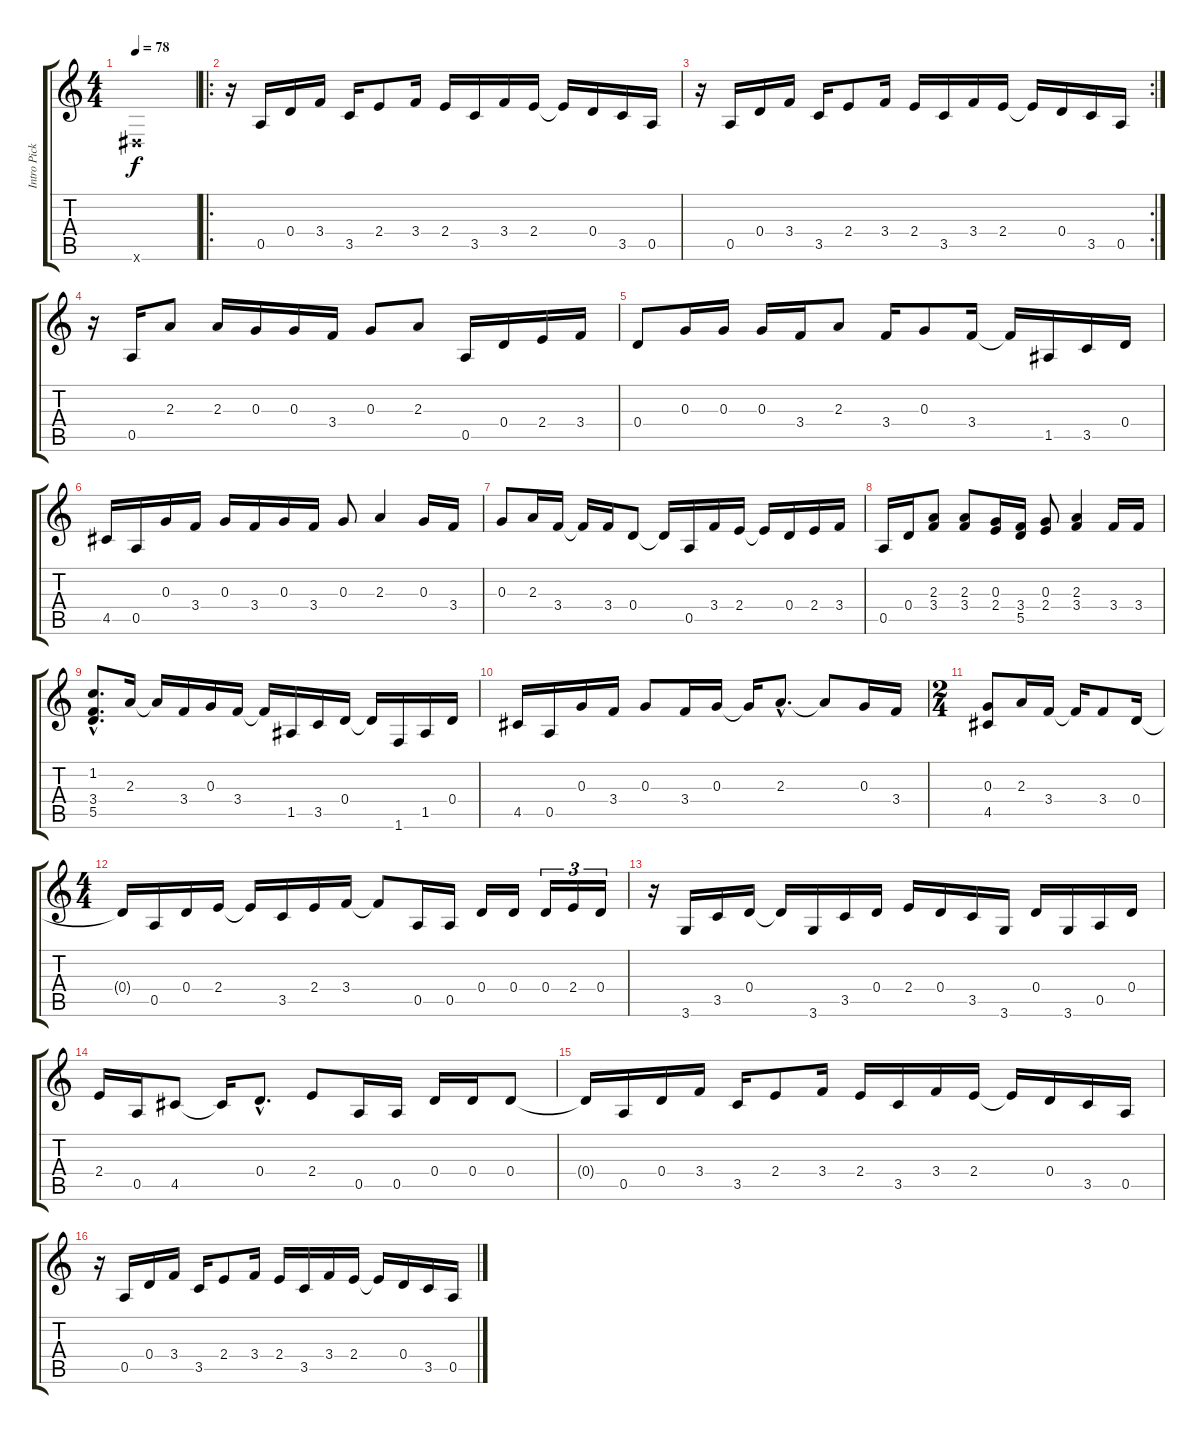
\track ("Intro Pick/Lead" "Intro Pick") {instrument acousticguitarsteel}
\staff {score tabs}
\tuning (E4 B3 G3 D3 A2 E2) {hide}
\ts (4 4)
\tempo 78
\clef g2
\ks c
-1.6{x}.1{dy f instrument acousticguitarsteel} |
\ro
r.16 0.5.16 0.4.16 3.4.16 3.5.16 2.4.8 3.4.16 2.4.16 3.5.16 3.4.16 2.4.16 2.4{t}.16 0.4.16 3.5.16 0.5.16 |
\rc 2
r.16 0.5.16 0.4.16 3.4.16 3.5.16 2.4.8 3.4.16 2.4.16 3.5.16 3.4.16 2.4.16 2.4{t}.16 0.4.16 3.5.16 0.5.16 |
r.16 0.5.16 2.3.8 2.3.16 0.3.16 0.3.16 3.4.16 0.3.8 2.3.8 0.5.16 0.4.16 2.4.16 3.4.16 |
0.4.8 0.3.16 0.3.16 0.3.16 3.4.16 2.3.8 3.4.16 0.3.8 3.4.16 3.4{t}.16 1.5.16 3.5.16 0.4.16 |
4.5.16 0.5.16 0.3.16 3.4.16 0.3.16 3.4.16 0.3.16 3.4.16 0.3.8 2.3.4 0.3.16 3.4.16 |
0.3.8 2.3.16 3.4.16 3.4{t}.16 3.4.16 0.4.8 0.4{t}.16 0.5.16 3.4.16 2.4.16 2.4{t}.16 0.4.16 2.4.16 3.4.16 |
0.5.16 0.4.16 (2.3 3.4).8 (2.3 3.4).8 (0.3 2.4).16 (3.4 5.5).16 (0.3 2.4).8 (2.3 3.4).4 3.4.16 3.4.16 |
(1.2{hac} 3.4{hac} 5.5{hac}).8{d} 2.3.16 2.3{t}.16 3.4.16 0.3.16 3.4.16 3.4{t}.16 1.5.16 3.5.16 0.4.16 0.4{t}.16 1.6.16 1.5.16 0.4.16 |
4.5.16 0.5.16 0.3.16 3.4.16 0.3.8 3.4.16 0.3.16 0.3{t}.16 2.3{hac}.8{d} 2.3{t}.8 0.3.16 3.4.16 |
\ts (2 4)
(0.3 4.5).8 2.3.16 3.4.16 3.4{t}.16 3.4.8 0.4.16 |
\ts (4 4)
0.4{t}.16 0.5.16 0.4.16 2.4.16 2.4{t}.16 3.5.16 2.4.16 3.4.16 3.4{t}.8 0.5.16 0.5.16 0.4.16 0.4.16 0.4.16{tu (3 2)} 2.4.16{tu (3 2)} 0.4.16{tu (3 2)} |
r.16 3.6.16 3.5.16 0.4.16 0.4{t}.16 3.6.16 3.5.16 0.4.16 2.4.16 0.4.16 3.5.16 3.6.16 0.4.16 3.6.16 0.5.16 0.4.16 |
2.4.16 0.5.16 4.5.8 4.5{t}.16 0.4{hac}.8{d} 2.4.8 0.5.16 0.5.16 0.4.16 0.4.16 0.4.8 |
0.4{t}.16 0.5.16 0.4.16 3.4.16 3.5.16 2.4.8 3.4.16 2.4.16 3.5.16 3.4.16 2.4.16 2.4{t}.16 0.4.16 3.5.16 0.5.16 |
r.16 0.5.16 0.4.16 3.4.16 3.5.16 2.4.8 3.4.16 2.4.16 3.5.16 3.4.16 2.4.16 2.4{t}.16 0.4.16 3.5.16 0.5.16
